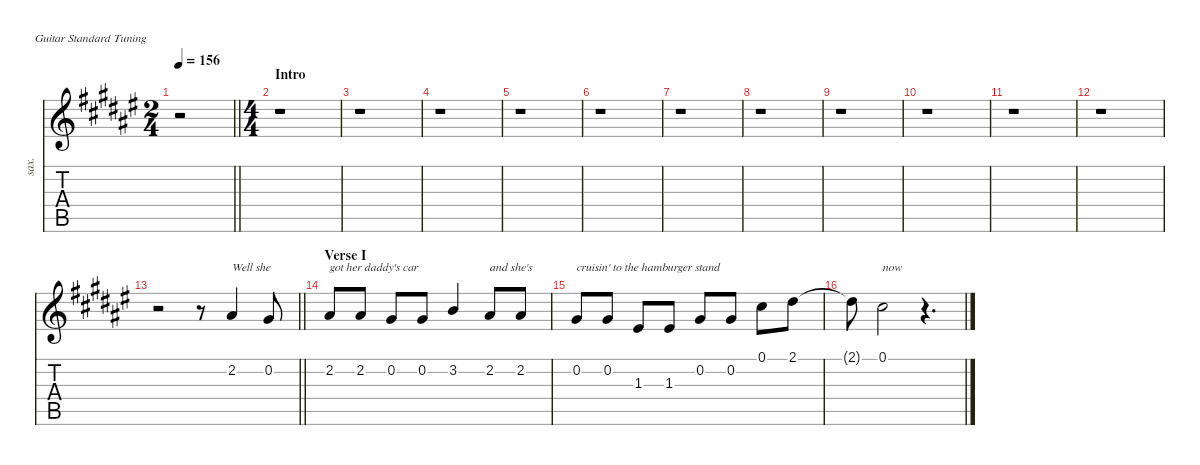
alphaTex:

\defaultSystemsLayout 4
\hideDynamics
\bracketExtendMode nobrackets
\otherSystemsTrackNameOrientation horizontal
\track ("Vocals" "sax.") {instrument altosax}
\staff {score tabs}
\tuning (E4 B3 G3 D3 A2 E2)
\displaytranspose 9
\ts (2 4)
\beaming (8 2 2)
\tempo 156
\clef g2
\barLineRight lightlight
\ks f#
r.2{dy ff instrument altosax beam Down} |
\ts (4 4)
\beaming (8 2 2 2 2)
\section ("" "Intro")
r.1{beam Down} |
r.1{beam Down} |
r.1{beam Down} |
r.1{beam Down} |
r.1{beam Down} |
r.1{beam Down} |
r.1{beam Down} |
r.1{beam Down} |
r.1{beam Down} |
r.1{beam Down} |
r.1{beam Down} |
\barLineRight lightlight
r.2{beam Down} r.8{beam Down} 2.2{acc #}.4{txt "Well she" beam Up} 0.2{acc #}.8{beam Up} |
\section ("" "Verse I")
2.2{acc #}.8{txt "got her daddy's car" beam Up} 2.2{acc #}.8{beam Up} 0.2{acc #}.8{beam Up} 0.2{acc #}.8{beam Up} 3.2{acc forcenatural}.4{beam Up} 2.2{acc #}.8{txt "and she's" beam Up} 2.2{acc #}.8{beam Up} |
0.2{acc #}.8{txt "cruisin' to the hamburger stand" beam Up} 0.2{acc #}.8{beam Up} 1.3{acc #}.8{beam Up} 1.3{acc #}.8{beam Up} 0.2{acc #}.8{beam Up} 0.2{acc #}.8{beam Up} 0.1{acc #}.8{beam Down} 2.1{acc #}.8{beam Down} |
2.1{t acc #}.8{beam Down} 0.1{acc #}.2{txt "now" beam Down} r.4{d beam Down}
